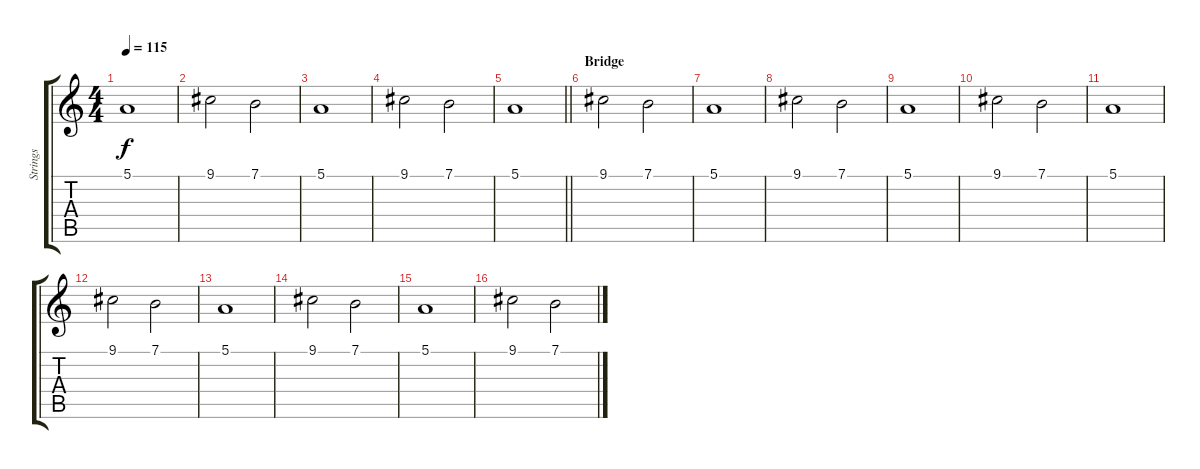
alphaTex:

\track ("Strings " "Strings ") {instrument pad2warm}
\staff {score tabs}
\tuning (E4 B3 G3 D3 A2 E2) {hide}
\ts (4 4)
\tempo 115
\clef g2
\ks c
5.1.1{dy f} |
9.1.2 7.1.2 |
5.1.1 |
9.1.2 7.1.2 |
\barLineRight lightlight
5.1.1 |
\section ("" "Bridge")
9.1.2 7.1.2 |
5.1.1 |
9.1.2 7.1.2 |
5.1.1 |
9.1.2 7.1.2 |
5.1.1 |
9.1.2 7.1.2 |
5.1.1 |
9.1.2 7.1.2 |
5.1.1 |
9.1.2 7.1.2
